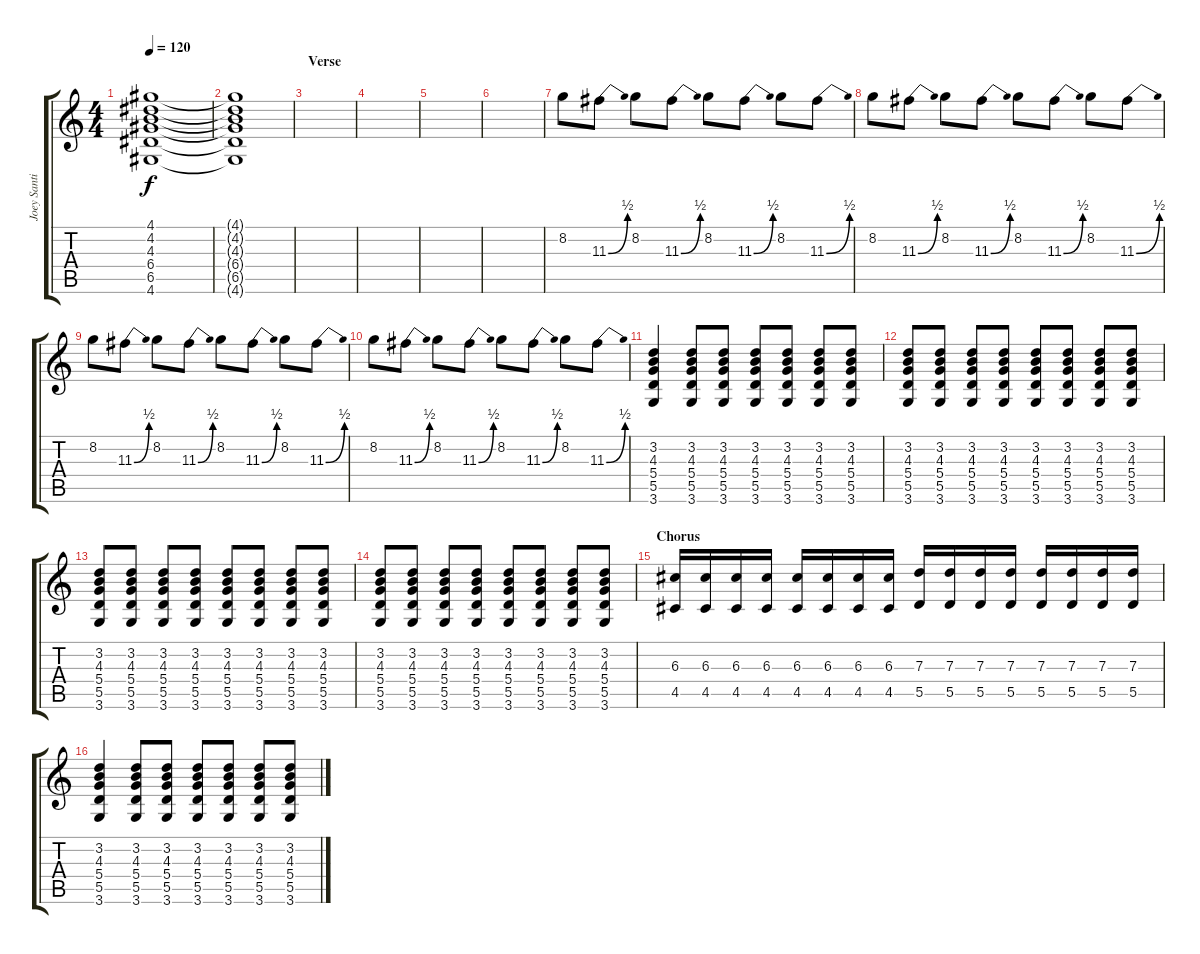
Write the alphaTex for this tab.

\track ("Joey Santiago" "Joey Santi") {instrument distortionguitar}
\staff {score tabs}
\tuning (E4 B3 G3 D3 A2 E2) {hide}
\ts (4 4)
\tempo 120
\clef g2
\ks c
(4.1 4.2 4.3 6.4 6.5 4.6).1{dy f volume 0 instrument distortionguitar} |
(4.1{t} 4.2{t} 4.3{t} 6.4{t} 6.5{t} 4.6{t}).1 |
\section ("" "Verse")
|
|
|
|
8.2.8 11.3{be (bend 0 0 60 2)}.8 8.2.8 11.3{be (bend 0 0 60 2)}.8 8.2.8 11.3{be (bend 0 0 60 2)}.8 8.2.8 11.3{be (bend 0 0 60 2)}.8 |
8.2.8 11.3{be (bend 0 0 60 2)}.8 8.2.8 11.3{be (bend 0 0 60 2)}.8 8.2.8 11.3{be (bend 0 0 60 2)}.8 8.2.8 11.3{be (bend 0 0 60 2)}.8 |
8.2.8 11.3{be (bend 0 0 60 2)}.8 8.2.8 11.3{be (bend 0 0 60 2)}.8 8.2.8 11.3{be (bend 0 0 60 2)}.8 8.2.8 11.3{be (bend 0 0 60 2)}.8 |
8.2.8 11.3{be (bend 0 0 60 2)}.8 8.2.8 11.3{be (bend 0 0 60 2)}.8 8.2.8 11.3{be (bend 0 0 60 2)}.8 8.2.8 11.3{be (bend 0 0 60 2)}.8 |
(3.2 4.3 5.4 5.5 3.6).4 (3.2 4.3 5.4 5.5 3.6).8 (3.2 4.3 5.4 5.5 3.6).8 (3.2 4.3 5.4 5.5 3.6).8 (3.2 4.3 5.4 5.5 3.6).8 (3.2 4.3 5.4 5.5 3.6).8 (3.2 4.3 5.4 5.5 3.6).8 |
(3.2 4.3 5.4 5.5 3.6).8 (3.2 4.3 5.4 5.5 3.6).8 (3.2 4.3 5.4 5.5 3.6).8 (3.2 4.3 5.4 5.5 3.6).8 (3.2 4.3 5.4 5.5 3.6).8 (3.2 4.3 5.4 5.5 3.6).8 (3.2 4.3 5.4 5.5 3.6).8 (3.2 4.3 5.4 5.5 3.6).8 |
(3.2 4.3 5.4 5.5 3.6).8 (3.2 4.3 5.4 5.5 3.6).8 (3.2 4.3 5.4 5.5 3.6).8 (3.2 4.3 5.4 5.5 3.6).8 (3.2 4.3 5.4 5.5 3.6).8 (3.2 4.3 5.4 5.5 3.6).8 (3.2 4.3 5.4 5.5 3.6).8 (3.2 4.3 5.4 5.5 3.6).8 |
(3.2 4.3 5.4 5.5 3.6).8 (3.2 4.3 5.4 5.5 3.6).8 (3.2 4.3 5.4 5.5 3.6).8 (3.2 4.3 5.4 5.5 3.6).8 (3.2 4.3 5.4 5.5 3.6).8 (3.2 4.3 5.4 5.5 3.6).8 (3.2 4.3 5.4 5.5 3.6).8 (3.2 4.3 5.4 5.5 3.6).8 |
\section ("" "Chorus")
(6.3 4.5).16 (6.3 4.5).16 (6.3 4.5).16 (6.3 4.5).16 (6.3 4.5).16 (6.3 4.5).16 (6.3 4.5).16 (6.3 4.5).16 (7.3 5.5).16 (7.3 5.5).16 (7.3 5.5).16 (7.3 5.5).16 (7.3 5.5).16 (7.3 5.5).16 (7.3 5.5).16 (7.3 5.5).16 |
(3.2 4.3 5.4 5.5 3.6).4 (3.2 4.3 5.4 5.5 3.6).8 (3.2 4.3 5.4 5.5 3.6).8 (3.2 4.3 5.4 5.5 3.6).8 (3.2 4.3 5.4 5.5 3.6).8 (3.2 4.3 5.4 5.5 3.6).8 (3.2 4.3 5.4 5.5 3.6).8
